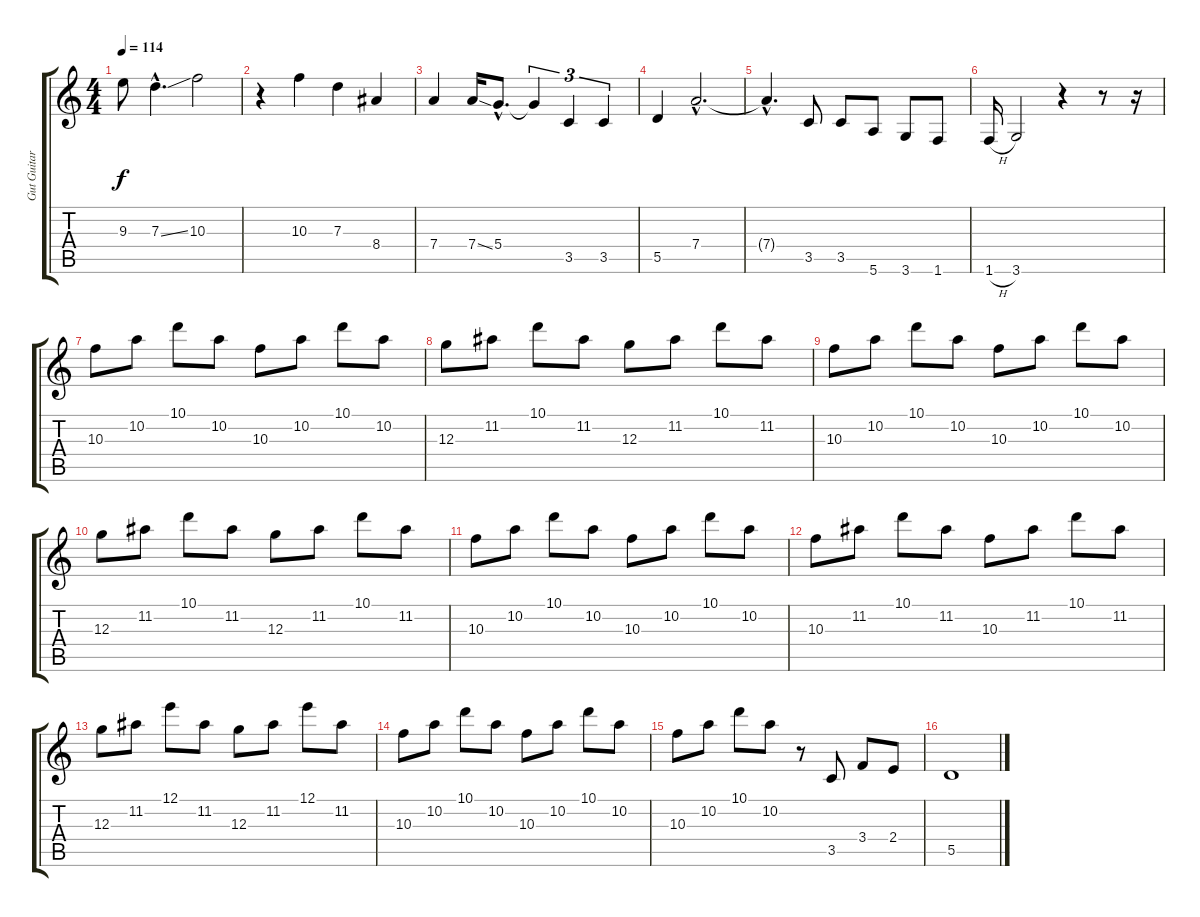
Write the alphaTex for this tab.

\track ("Gut Guitar" "Gut Guitar") {instrument acousticguitarnylon}
\staff {score tabs}
\tuning (E4 B3 G3 D3 A2 E2) {hide}
\ts (4 4)
\tempo 114
\clef g2
\ks c
9.3{t}.8{dy f} 7.3{ss hac}.4{d} 10.3.2 |
r.4 10.3.4 7.3.4 8.4.4 |
7.4.4 7.4{ss}.16 5.4{hac}.8{d} 5.4{t}.4{tu (3 2)} 3.5.4{tu (3 2)} 3.5.4{tu (3 2)} |
5.5.4 7.4{hac}.2{d} |
7.4{hac t}.4{d} 3.5.8 3.5.8 5.6.8 3.6.8 1.6.8 |
1.6{h}.16 3.6.2 r.4 r.8 r.16 |
10.3.8 10.2.8 10.1.8 10.2.8 10.3.8 10.2.8 10.1.8 10.2.8 |
12.3.8 11.2.8 10.1.8 11.2.8 12.3.8 11.2.8 10.1.8 11.2.8 |
10.3.8 10.2.8 10.1.8 10.2.8 10.3.8 10.2.8 10.1.8 10.2.8 |
12.3.8 11.2.8 10.1.8 11.2.8 12.3.8 11.2.8 10.1.8 11.2.8 |
10.3.8 10.2.8 10.1.8 10.2.8 10.3.8 10.2.8 10.1.8 10.2.8 |
10.3.8 11.2.8 10.1.8 11.2.8 10.3.8 11.2.8 10.1.8 11.2.8 |
12.3.8 11.2.8 12.1.8 11.2.8 12.3.8 11.2.8 12.1.8 11.2.8 |
10.3.8 10.2.8 10.1.8 10.2.8 10.3.8 10.2.8 10.1.8 10.2.8 |
10.3.8 10.2.8 10.1.8 10.2.8 r.8 3.5.8 3.4.8 2.4.8 |
5.5.1
